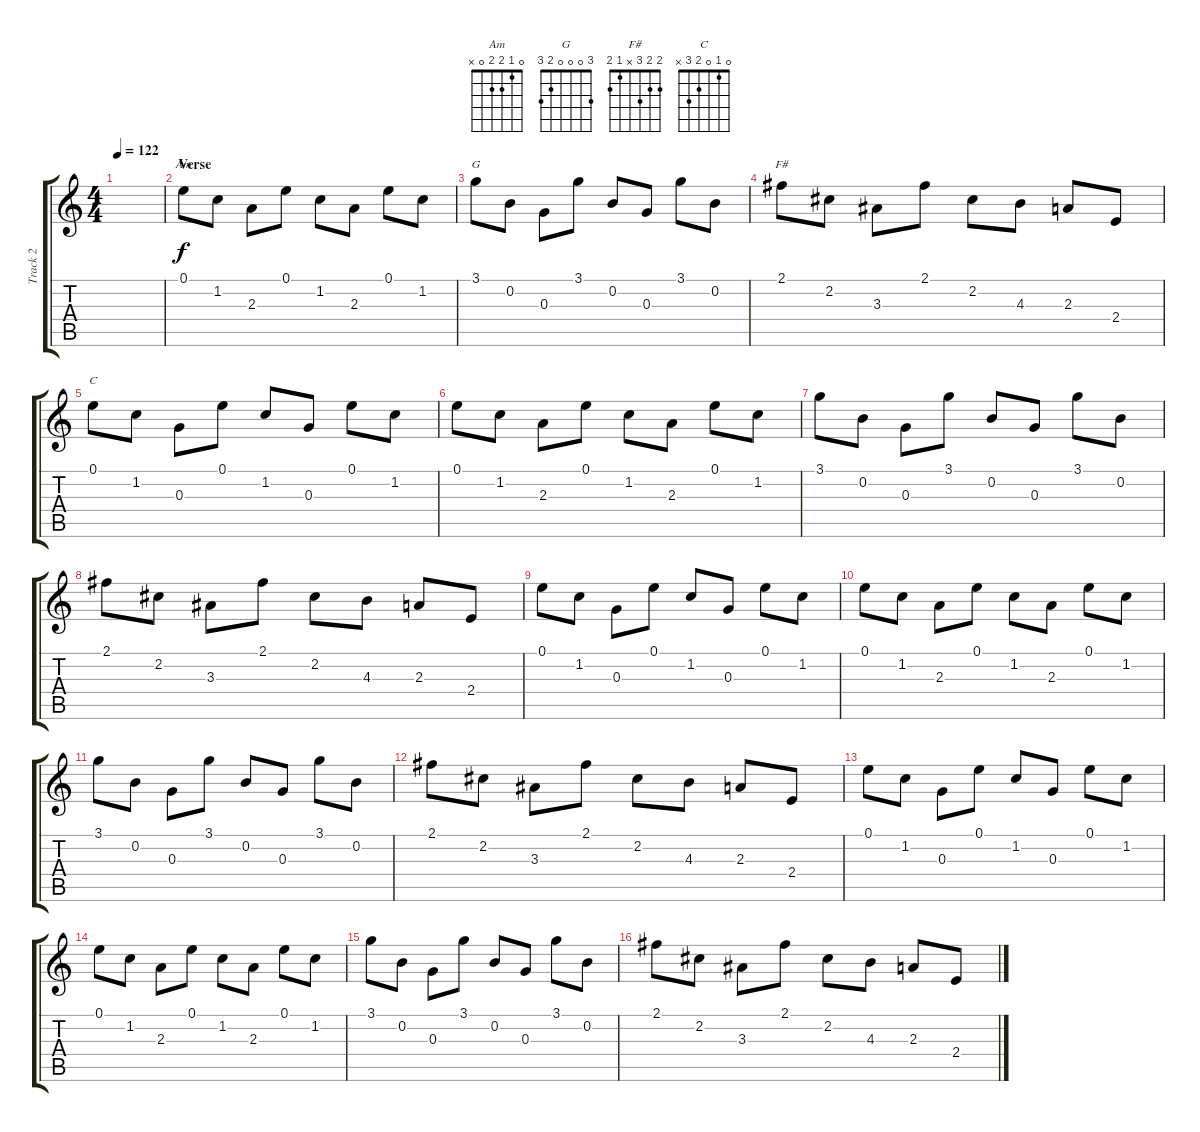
\track ("Track 2" "Track 2") {instrument acousticguitarnylon}
\staff {score tabs}
\tuning (E4 B3 G3 D3 A2 E2) {hide}
\chord ("Am" 0 1 2 2 0 x)
\chord ("G" 3 0 0 0 2 3)
\chord ("F#" 2 2 3 x 1 2)
\chord ("C" 0 1 0 2 3 x)
\ts (4 4)
\tempo 122
\clef g2
\ks c
|
\section ("" "Verse")
0.1.8{ch "Am" volume 13 balance 11 instrument acousticguitarnylon} 1.2.8 2.3.8 0.1.8 1.2.8 2.3.8 0.1.8 1.2.8 |
3.1.8{ch "G"} 0.2.8 0.3.8 3.1.8 0.2.8 0.3.8 3.1.8 0.2.8 |
2.1.8{ch "F#"} 2.2.8 3.3.8 2.1.8 2.2.8 4.3.8 2.3.8 2.4.8 |
0.1.8{ch "C"} 1.2.8 0.3.8 0.1.8 1.2.8 0.3.8 0.1.8 1.2.8 |
0.1.8 1.2.8 2.3.8 0.1.8 1.2.8 2.3.8 0.1.8 1.2.8 |
3.1.8 0.2.8 0.3.8 3.1.8 0.2.8 0.3.8 3.1.8 0.2.8 |
2.1.8 2.2.8 3.3.8 2.1.8 2.2.8 4.3.8 2.3.8 2.4.8 |
0.1.8 1.2.8 0.3.8 0.1.8 1.2.8 0.3.8 0.1.8 1.2.8 |
0.1.8 1.2.8 2.3.8 0.1.8 1.2.8 2.3.8 0.1.8 1.2.8 |
3.1.8 0.2.8 0.3.8 3.1.8 0.2.8 0.3.8 3.1.8 0.2.8 |
2.1.8 2.2.8 3.3.8 2.1.8 2.2.8 4.3.8 2.3.8 2.4.8 |
0.1.8 1.2.8 0.3.8 0.1.8 1.2.8 0.3.8 0.1.8 1.2.8 |
0.1.8 1.2.8 2.3.8 0.1.8 1.2.8 2.3.8 0.1.8 1.2.8 |
3.1.8 0.2.8 0.3.8 3.1.8 0.2.8 0.3.8 3.1.8 0.2.8 |
2.1.8 2.2.8 3.3.8 2.1.8 2.2.8 4.3.8 2.3.8 2.4.8
